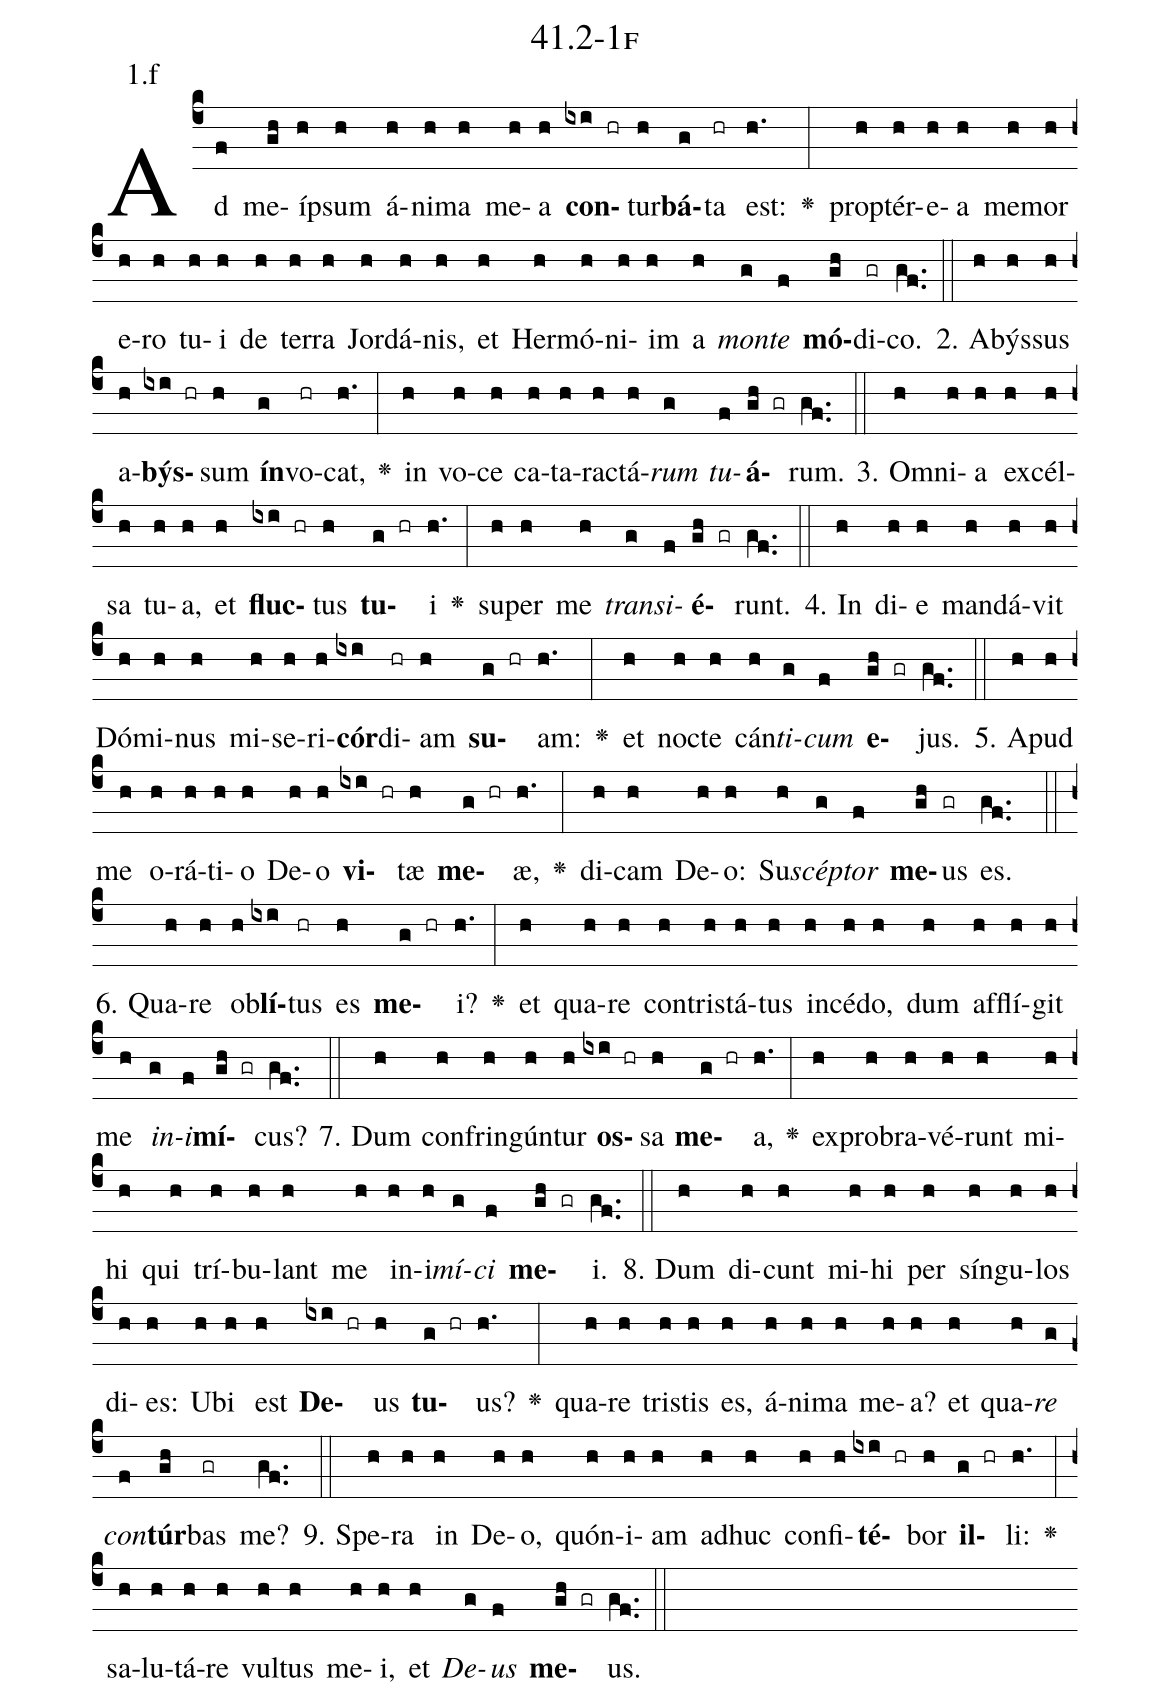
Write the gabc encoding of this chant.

name: 41.2-1f;
annotation: 1.f;
%%
(c4)Ad(f) me(gh)íp(h)sum(h) á(h)ni(h)ma(h) me(h)a(h) <b>con</b>(ixi hr)tur(h)<b>bá</b>(g)ta(hr) est:(h.) <v>\greheightstar</v>(:) prop(h)tér(h)e(h)a(h) me(h)mor(h) e(h)ro(h) tu(h)i(h) de(h) ter(h)ra(h) Jor(h)dá(h)nis,(h) et(h) Her(h)mó(h)ni(h)im(h) a(h) <i>mon</i>(g)<i>te</i>(f) <b>mó</b>(gh)di(gr)co.(gf..) (::)
2. A(h)býs(h)sus(h) a(h)<b>býs</b>(ixi hr)sum(h) <b>ín</b>(g)vo(hr)cat,(h.) <v>\greheightstar</v>(:) in(h) vo(h)ce(h) ca(h)ta(h)rac(h)tá(h)<i>rum</i>(g) <i>tu</i>(f)<b>á</b>(gh gr)rum.(gf..) (::)
3. Om(h)ni(h)a(h) ex(h)cél(h)sa(h) tu(h)a,(h) et(h) <b>fluc</b>(ixi hr)tus(h) <b>tu</b>(g hr)i(h.) <v>\greheightstar</v>(:) su(h)per(h) me(h) <i>trans</i>(g)<i>i</i>(f)<b>é</b>(gh gr)runt.(gf..) (::)
4. In(h) di(h)e(h) man(h)dá(h)vit(h) Dó(h)mi(h)nus(h) mi(h)se(h)ri(h)<b>cór</b>(ixi)di(hr)am(h) <b>su</b>(g hr)am:(h.) <v>\greheightstar</v>(:) et(h) noc(h)te(h) cán(h)<i>ti</i>(g)<i>cum</i>(f) <b>e</b>(gh gr)jus.(gf..) (::)
5. A(h)pud(h) me(h) o(h)rá(h)ti(h)o(h) De(h)o(h) <b>vi</b>(ixi hr)tæ(h) <b>me</b>(g hr)æ,(h.) <v>\greheightstar</v>(:) di(h)cam(h) De(h)o:(h) Su(h)<i>scép</i>(g)<i>tor</i>(f) <b>me</b>(gh)us(gr) es.(gf..) (::)
6. Qua(h)re(h) ob(h)<b>lí</b>(ixi)tus(hr) es(h) <b>me</b>(g hr)i?(h.) <v>\greheightstar</v>(:) et(h) qua(h)re(h) con(h)tris(h)tá(h)tus(h) in(h)cé(h)do,(h) dum(h) af(h)flí(h)git(h) me(h) <i>in</i>(g)<i>i</i>(f)<b>mí</b>(gh gr)cus?(gf..) (::)
7. Dum(h) con(h)frin(h)gún(h)tur(h) <b>os</b>(ixi hr)sa(h) <b>me</b>(g hr)a,(h.) <v>\greheightstar</v>(:) ex(h)pro(h)bra(h)vé(h)runt(h) mi(h)hi(h) qui(h) trí(h)bu(h)lant(h) me(h) in(h)i(h)<i>mí</i>(g)<i>ci</i>(f) <b>me</b>(gh gr)i.(gf..) (::)
8. Dum(h) di(h)cunt(h) mi(h)hi(h) per(h) sín(h)gu(h)los(h) di(h)es:(h) U(h)bi(h) est(h) <b>De</b>(ixi hr)us(h) <b>tu</b>(g hr)us?(h.) <v>\greheightstar</v>(:) qua(h)re(h) tris(h)tis(h) es,(h) á(h)ni(h)ma(h) me(h)a?(h) et(h) qua(h)<i>re</i>(g) <i>con</i>(f)<b>túr</b>(gh)bas(gr) me?(gf..) (::)
9. Spe(h)ra(h) in(h) De(h)o,(h) quón(h)i(h)am(h) ad(h)huc(h) con(h)fi(h)<b>té</b>(ixi hr)bor(h) <b>il</b>(g hr)li:(h.) <v>\greheightstar</v>(:) sa(h)lu(h)tá(h)re(h) vul(h)tus(h) me(h)i,(h) et(h) <i>De</i>(g)<i>us</i>(f) <b>me</b>(gh gr)us.(gf..) (::)
